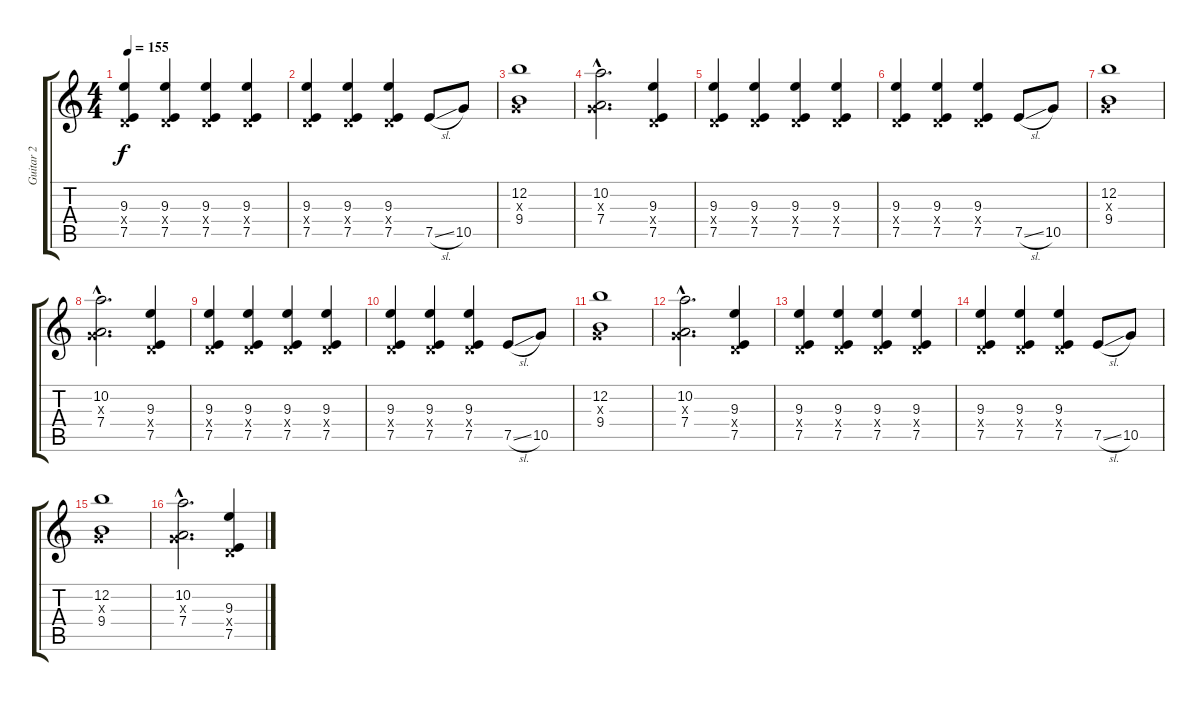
\track ("Guitar 2" "Guitar 2") {instrument overdrivenguitar}
\staff {score tabs}
\tuning (E4 B3 G3 D3 A2 E2) {hide}
\ts (4 4)
\tempo 155
\clef g2
\ks c
(9.3 0.4{x} 7.5).4{dy f} (9.3 0.4{x} 7.5).4 (9.3 0.4{x} 7.5).4 (9.3 0.4{x} 7.5).4 |
(9.3 0.4{x} 7.5).4 (9.3 0.4{x} 7.5).4 (9.3 0.4{x} 7.5).4 7.5{sl}.8 10.5.8 |
(12.2 0.3{x} 9.4).1 |
(10.2{hac} 0.3{hac x} 7.4{hac}).2{d} (9.3 0.4{x} 7.5).4 |
(9.3 0.4{x} 7.5).4 (9.3 0.4{x} 7.5).4 (9.3 0.4{x} 7.5).4 (9.3 0.4{x} 7.5).4 |
(9.3 0.4{x} 7.5).4 (9.3 0.4{x} 7.5).4 (9.3 0.4{x} 7.5).4 7.5{sl}.8 10.5.8 |
(12.2 0.3{x} 9.4).1 |
(10.2{hac} 0.3{hac x} 7.4{hac}).2{d} (9.3 0.4{x} 7.5).4 |
(9.3 0.4{x} 7.5).4 (9.3 0.4{x} 7.5).4 (9.3 0.4{x} 7.5).4 (9.3 0.4{x} 7.5).4 |
(9.3 0.4{x} 7.5).4 (9.3 0.4{x} 7.5).4 (9.3 0.4{x} 7.5).4 7.5{sl}.8 10.5.8 |
(12.2 0.3{x} 9.4).1 |
(10.2{hac} 0.3{hac x} 7.4{hac}).2{d} (9.3 0.4{x} 7.5).4 |
(9.3 0.4{x} 7.5).4 (9.3 0.4{x} 7.5).4 (9.3 0.4{x} 7.5).4 (9.3 0.4{x} 7.5).4 |
(9.3 0.4{x} 7.5).4 (9.3 0.4{x} 7.5).4 (9.3 0.4{x} 7.5).4 7.5{sl}.8 10.5.8 |
(12.2 0.3{x} 9.4).1 |
(10.2{hac} 0.3{hac x} 7.4{hac}).2{d} (9.3 0.4{x} 7.5).4
